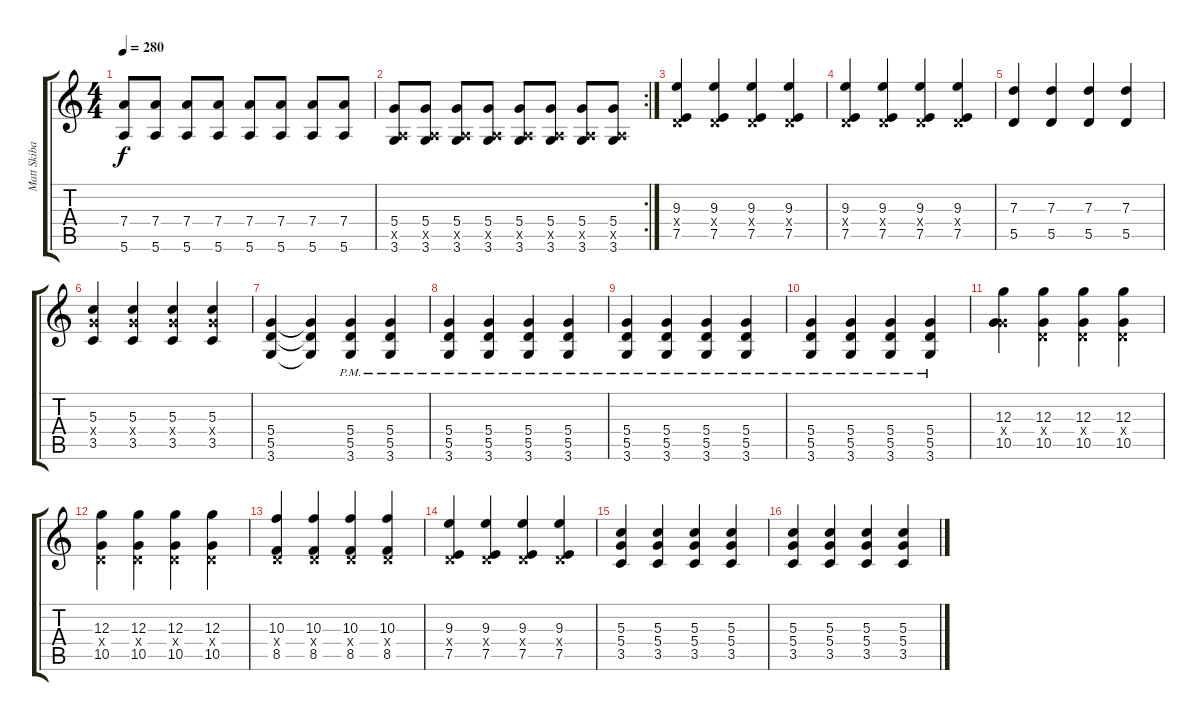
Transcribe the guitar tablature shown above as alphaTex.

\track ("Matt Skiba - Guitar" "Matt Skiba") {instrument distortionguitar}
\staff {score tabs}
\tuning (E4 B3 G3 D3 A2 E2) {hide}
\ts (4 4)
\tempo 280
\clef g2
\ks c
(7.4 5.6).8{dy f} (7.4 5.6).8 (7.4 5.6).8 (7.4 5.6).8 (7.4 5.6).8 (7.4 5.6).8 (7.4 5.6).8 (7.4 5.6).8 |
\rc 2
(5.4 0.5{x} 3.6).8 (5.4 0.5{x} 3.6).8 (5.4 0.5{x} 3.6).8 (5.4 0.5{x} 3.6).8 (5.4 0.5{x} 3.6).8 (5.4 0.5{x} 3.6).8 (5.4 0.5{x} 3.6).8 (5.4 0.5{x} 3.6).8 |
(9.3 0.4{x} 7.5).4 (9.3 0.4{x} 7.5).4 (9.3 0.4{x} 7.5).4 (9.3 0.4{x} 7.5).4 |
(9.3 0.4{x} 7.5).4 (9.3 0.4{x} 7.5).4 (9.3 0.4{x} 7.5).4 (9.3 0.4{x} 7.5).4 |
(7.3 5.5).4 (7.3 5.5).4 (7.3 5.5).4 (7.3 5.5).4 |
(5.3 5.4{x} 3.5).4 (5.3 5.4{x} 3.5).4 (5.3 5.4{x} 3.5).4 (5.3 5.4{x} 3.5).4 |
(5.4 5.5 3.6).4 (5.4{t} 5.5{t} 3.6{t}).4 (5.4{pm} 5.5{pm} 3.6{pm}).4 (5.4{pm} 5.5{pm} 3.6{pm}).4 |
(5.4{pm} 5.5{pm} 3.6{pm}).4 (5.4{pm} 5.5{pm} 3.6{pm}).4 (5.4{pm} 5.5{pm} 3.6{pm}).4 (5.4{pm} 5.5{pm} 3.6{pm}).4 |
(5.4{pm} 5.5{pm} 3.6{pm}).4 (5.4{pm} 5.5{pm} 3.6{pm}).4 (5.4{pm} 5.5{pm} 3.6{pm}).4 (5.4{pm} 5.5{pm} 3.6{pm}).4 |
(5.4{pm} 5.5{pm} 3.6{pm}).4 (5.4{pm} 5.5{pm} 3.6{pm}).4 (5.4{pm} 5.5{pm} 3.6{pm}).4 (5.4{pm} 5.5{pm} 3.6{pm}).4 |
(12.3 5.4{x} 10.5).4 (12.3 0.4{x} 10.5).4 (12.3 0.4{x} 10.5).4 (12.3 0.4{x} 10.5).4 |
(12.3 0.4{x} 10.5).4 (12.3 0.4{x} 10.5).4 (12.3 0.4{x} 10.5).4 (12.3 0.4{x} 10.5).4 |
(10.3 0.4{x} 8.5).4 (10.3 0.4{x} 8.5).4 (10.3 0.4{x} 8.5).4 (10.3 0.4{x} 8.5).4 |
(9.3 0.4{x} 7.5).4 (9.3 0.4{x} 7.5).4 (9.3 0.4{x} 7.5).4 (9.3 0.4{x} 7.5).4 |
(5.3 5.4 3.5).4 (5.3 5.4 3.5).4 (5.3 5.4 3.5).4 (5.3 5.4 3.5).4 |
(5.3 5.4 3.5).4 (5.3 5.4 3.5).4 (5.3 5.4 3.5).4 (5.3 5.4 3.5).4
